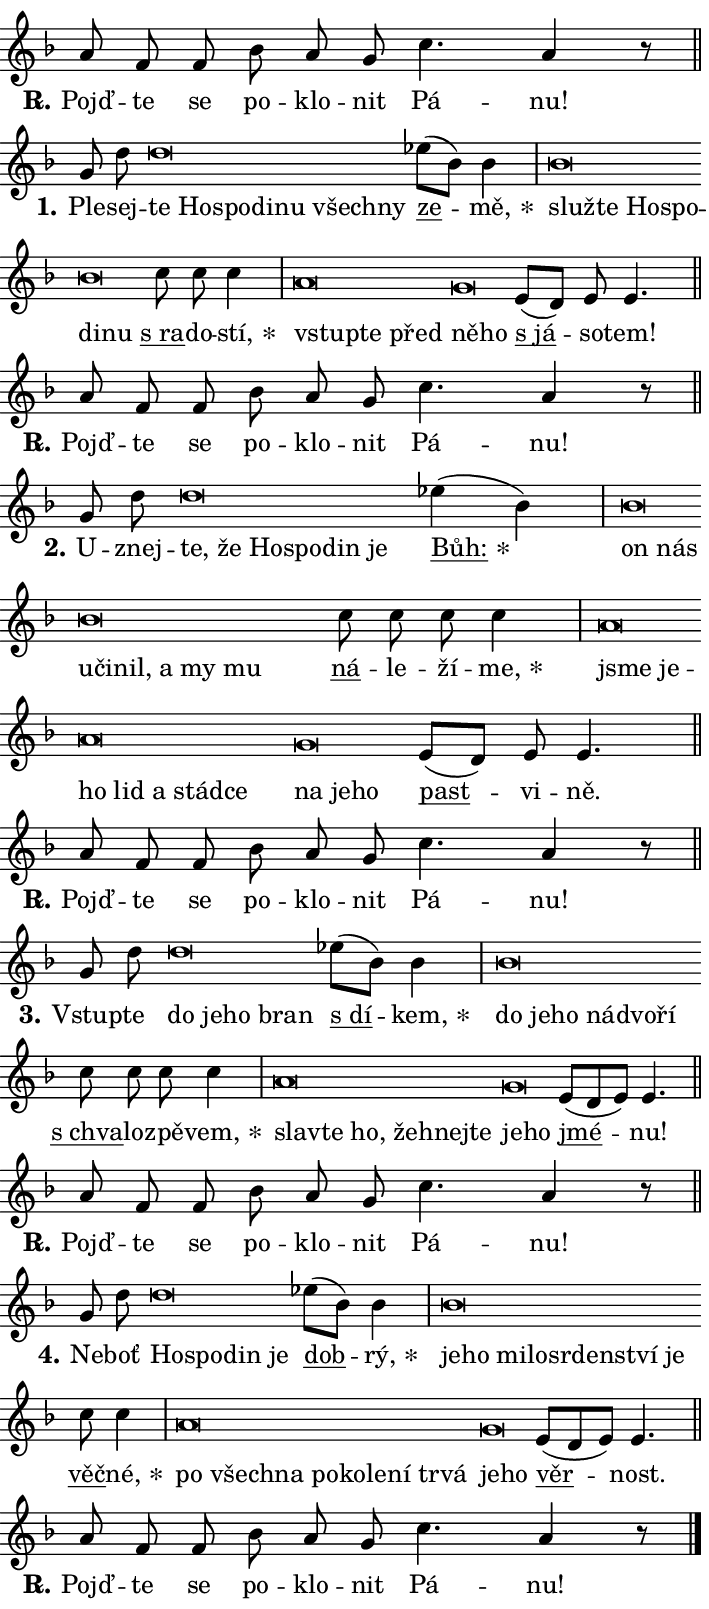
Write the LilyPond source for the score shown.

\version "2.24.0"
\header { tagline = "" }
\paper {
  indent = 0\cm
  top-margin = 0\cm
  right-margin = 0.13\cm % to fit lyric hyphens
  bottom-margin = 0\cm
  left-margin = 0\cm
  paper-width = 12\cm
  page-breaking = #ly:one-page-breaking
  system-system-spacing.basic-distance = #11
  score-system-spacing.basic-distance = #11
  ragged-last = ##f
}


%% Author: Thomas Morley
%% https://lists.gnu.org/archive/html/lilypond-user/2020-05/msg00002.html
#(define (line-position grob)
"Returns position of @var[grob} in current system:
   @code{'start}, if at first time-step
   @code{'end}, if at last time-step
   @code{'middle} otherwise
"
  (let* ((col (ly:item-get-column grob))
         (ln (ly:grob-object col 'left-neighbor))
         (rn (ly:grob-object col 'right-neighbor))
         (col-to-check-left (if (ly:grob? ln) ln col))
         (col-to-check-right (if (ly:grob? rn) rn col))
         (break-dir-left
           (and
             (ly:grob-property col-to-check-left 'non-musical #f)
             (ly:item-break-dir col-to-check-left)))
         (break-dir-right
           (and
             (ly:grob-property col-to-check-right 'non-musical #f)
             (ly:item-break-dir col-to-check-right))))
        (cond ((eqv? 1 break-dir-left) 'start)
              ((eqv? -1 break-dir-right) 'end)
              (else 'middle))))

#(define (tranparent-at-line-position vctor)
  (lambda (grob)
  "Relying on @code{line-position} select the relevant enry from @var{vctor}.
Used to determine transparency,"
    (case (line-position grob)
      ((end) (not (vector-ref vctor 0)))
      ((middle) (not (vector-ref vctor 1)))
      ((start) (not (vector-ref vctor 2))))))

noteHeadBreakVisibility =
#(define-music-function (break-visibility)(vector?)
"Makes @code{NoteHead}s transparent relying on @var{break-visibility}"
#{
  \override NoteHead.transparent =
    #(tranparent-at-line-position break-visibility)
#})

#(define delete-ledgers-for-transparent-note-heads
  (lambda (grob)
    "Reads whether a @code{NoteHead} is transparent.
If so this @code{NoteHead} is removed from @code{'note-heads} from
@var{grob}, which is supposed to be @code{LedgerLineSpanner}.
As a result ledgers are not printed for this @code{NoteHead}"
    (let* ((nhds-array (ly:grob-object grob 'note-heads))
           (nhds-list
             (if (ly:grob-array? nhds-array)
                 (ly:grob-array->list nhds-array)
                 '()))
           ;; Relies on the transparent-property being done before
           ;; Staff.LedgerLineSpanner.after-line-breaking is executed.
           ;; This is fragile ...
           (to-keep
             (remove
               (lambda (nhd)
                 (ly:grob-property nhd 'transparent #f))
               nhds-list)))
      ;; TODO find a better method to iterate over grob-arrays, similiar
      ;; to filter/remove etc for lists
      ;; For now rebuilt from scratch
      (set! (ly:grob-object grob 'note-heads)  '())
      (for-each
        (lambda (nhd)
          (ly:pointer-group-interface::add-grob grob 'note-heads nhd))
        to-keep))))

squashNotes = {
  \override NoteHead.X-extent = #'(-0.2 . 0.2)
  \override NoteHead.Y-extent = #'(-0.75 . 0)
  \override NoteHead.stencil =
    #(lambda (grob)
       (let ((pos (ly:grob-property grob 'staff-position)))
         (begin
           (if (< pos -7) (display "ERROR: Lower brevis then expected\n") (display ""))
           (if (<= pos -6) ly:text-interface::print ly:note-head::print))))
}
unSquashNotes = {
  \revert NoteHead.X-extent
  \revert NoteHead.Y-extent
  \revert NoteHead.stencil
}

hideNotes = \noteHeadBreakVisibility #begin-of-line-visible
unHideNotes = \noteHeadBreakVisibility #all-visible

% work-around for resetting accidentals
% https://lilypond.org/doc/v2.23/Documentation/notation/displaying-rhythms#unmetered-music
cadenzaMeasure = {
  \cadenzaOff
  \partial 1024 s1024
  \cadenzaOn
}

#(define-markup-command (accent layout props text) (markup?)
  "Underline accented syllable"
  (interpret-markup layout props
    #{\markup \override #'(offset . 4.3) \underline { #text }#}))

responsum = \markup \concat {
  "R" \hspace #-1.05 \path #0.1 #'((moveto 0 0.07) (lineto 0.9 0.8)) \hspace #0.05 "."
}

spaceSize = #0.6828661417322834 % exact space size for TeX Gyre Schola

\layout {
  \context {
    \Staff
    \remove "Time_signature_engraver"
    \override LedgerLineSpanner.after-line-breaking = #delete-ledgers-for-transparent-note-heads
  }
  \context {
    \Lyrics {
      \override LyricSpace.minimum-distance = \spaceSize
      \override LyricText.font-name = #"TeX Gyre Schola"
      \override LyricText.font-size = 1
      \override StanzaNumber.font-name = #"TeX Gyre Schola Bold"
      \override StanzaNumber.font-size = 1
    }
  }
  \context {
    \Score 
    \override NoteHead.text =
      #(lambda (grob) 
        (let ((pos (ly:grob-property grob 'staff-position)))
          #{\markup {
            \combine
              \halign #-0.55 \raise #(if (= pos -6) 0 0.5) \override #'(thickness . 2) \draw-line #'(3.2 . 0)
              \musicglyph "noteheads.sM1"
          }#}))
  }
}

% magnetic-lyrics.ily
%
%   written by
%     Jean Abou Samra <jean@abou-samra.fr>
%     Werner Lemberg <wl@gnu.org>
%
%   adapted by
%     Jiri Hon <jiri.hon@gmail.com>
%
% Version 2022-Apr-15

% https://www.mail-archive.com/lilypond-user@gnu.org/msg149350.html

#(define (Left_hyphen_pointer_engraver context)
   "Collect syllable-hyphen-syllable occurrences in lyrics and store
them in properties.  This engraver only looks to the left.  For
example, if the lyrics input is @code{foo -- bar}, it does the
following.

@itemize @bullet
@item
Set the @code{text} property of the @code{LyricHyphen} grob between
@q{foo} and @q{bar} to @code{foo}.

@item
Set the @code{left-hyphen} property of the @code{LyricText} grob with
text @q{foo} to the @code{LyricHyphen} grob between @q{foo} and
@q{bar}.
@end itemize

Use this auxiliary engraver in combination with the
@code{lyric-@/text::@/apply-@/magnetic-@/offset!} hook."
   (let ((hyphen #f)
         (text #f))
     (make-engraver
      (acknowledgers
       ((lyric-syllable-interface engraver grob source-engraver)
        (set! text grob)))
      (end-acknowledgers
       ((lyric-hyphen-interface engraver grob source-engraver)
        ;(when (not (grob::has-interface grob 'lyric-space-interface))
          (set! hyphen grob)));)
      ((stop-translation-timestep engraver)
       (when (and text hyphen)
         (ly:grob-set-object! text 'left-hyphen hyphen))
       (set! text #f)
       (set! hyphen #f)))))

#(define (lyric-text::apply-magnetic-offset! grob)
   "If the space between two syllables is less than the value in
property @code{LyricText@/.details@/.squash-threshold}, move the right
syllable to the left so that it gets concatenated with the left
syllable.

Use this function as a hook for
@code{LyricText@/.after-@/line-@/breaking} if the
@code{Left_@/hyphen_@/pointer_@/engraver} is active."
   (let ((hyphen (ly:grob-object grob 'left-hyphen #f)))
     (when hyphen
       (let ((left-text (ly:spanner-bound hyphen LEFT)))
         (when (grob::has-interface left-text 'lyric-syllable-interface)
           (let* ((common (ly:grob-common-refpoint grob left-text X))
                  (this-x-ext (ly:grob-extent grob common X))
                  (left-x-ext
                   (begin
                     ;; Trigger magnetism for left-text.
                     (ly:grob-property left-text 'after-line-breaking)
                     (ly:grob-extent left-text common X)))
                  ;; `delta` is the gap width between two syllables.
                  (delta (- (interval-start this-x-ext)
                            (interval-end left-x-ext)))
                  (details (ly:grob-property grob 'details))
                  (threshold (assoc-get 'squash-threshold details 0.2)))
             (when (< delta threshold)
               (let* (;; We have to manipulate the input text so that
                      ;; ligatures crossing syllable boundaries are not
                      ;; disabled.  For languages based on the Latin
                      ;; script this is essentially a beautification.
                      ;; However, for non-Western scripts it can be a
                      ;; necessity.
                      (lt (ly:grob-property left-text 'text))
                      (rt (ly:grob-property grob 'text))
                      (is-space (grob::has-interface hyphen 'lyric-space-interface))
                      (space (if is-space " " ""))
                      (extra-delta (if is-space spaceSize 0))
                      ;; Append new syllable.
                      (ltrt-space (if (and (string? lt) (string? rt))
                                (string-append lt space rt)
                                (make-concat-markup (list lt space rt))))
                      ;; Right-align `ltrt` to the right side.
                      (ltrt-space-markup (grob-interpret-markup
                               grob
                               (make-translate-markup
                                (cons (interval-length this-x-ext) 0)
                                (make-right-align-markup ltrt-space)))))
                 (begin
                   ;; Don't print `left-text`.
                   (ly:grob-set-property! left-text 'stencil #f)
                   ;; Set text and stencil (which holds all collected
                   ;; syllables so far) and shift it to the left.
                   (ly:grob-set-property! grob 'text ltrt-space)
                   (ly:grob-set-property! grob 'stencil ltrt-space-markup)
                   (ly:grob-translate-axis! grob (- (- delta extra-delta)) X))))))))))


#(define (lyric-hyphen::displace-bounds-first grob)
   ;; Make very sure this callback isn't triggered too early.
   (let ((left (ly:spanner-bound grob LEFT))
         (right (ly:spanner-bound grob RIGHT)))
     (ly:grob-property left 'after-line-breaking)
     (ly:grob-property right 'after-line-breaking)
     (ly:lyric-hyphen::print grob)))

squashThreshold = #0.4

\layout {
  \context {
    \Lyrics
    \consists #Left_hyphen_pointer_engraver
    \override LyricText.after-line-breaking =
      #lyric-text::apply-magnetic-offset!
    \override LyricHyphen.stencil = #lyric-hyphen::displace-bounds-first
    \override LyricText.details.squash-threshold = \squashThreshold
    \override LyricHyphen.minimum-distance = 0
    \override LyricHyphen.minimum-length = \squashThreshold
  }
}

squashText = \override LyricText.details.squash-threshold = 9999
unSquashText = \override LyricText.details.squash-threshold = \squashThreshold

leftText = \override LyricText.self-alignment-X = #LEFT
unLeftText = \revert LyricText.self-alignment-X

starOffset = #(lambda (grob) 
                (let ((x_offset (ly:self-alignment-interface::aligned-on-x-parent grob)))
                  (if (= x_offset 0) 0 (+ x_offset 1.2))))

star = #(define-music-function (syllable)(string?)
"Append star separator at the end of a syllable"
#{
  \once \override LyricText.X-offset = #starOffset
  \lyricmode { \markup {
    #syllable
    \override #'((font-name . "TeX Gyre Schola Bold")) \hspace #0.2 \lower #0.65 \larger "*"
  } }
#})

starAccent = #(define-music-function (syllable)(string?)
"Append star separator at the end of a syllable and make accent"
#{
  \once \override LyricText.X-offset = #starOffset
  \lyricmode { \markup {
    \accent #syllable
    \override #'((font-name . "TeX Gyre Schola Bold")) \hspace #0.2 \lower #0.65 \larger "*"
  } }
#})

breath = #(define-music-function (syllable)(string?)
"Append breathing indicator at the end of a syllable"
#{
  \lyricmode { \markup { #syllable "+" } }
#})

optionalBreath = #(define-music-function (syllable)(string?)
"Append optional breathing indicator at the end of a syllable"
#{
  \lyricmode { \markup { #syllable "(+)" } }
#})


\score {
    <<
        \new Voice = "melody" { \cadenzaOn \key f \major \relative { a'8 f f bes a g c4. a4 r8 \cadenzaMeasure \bar "||" \break } }
        \new Lyrics \lyricsto "melody" { \lyricmode { \set stanza = \responsum
Pojď -- te se po -- klo -- nit Pá -- nu! } }
    >>
    \layout {}
}

\score {
    <<
        \new Voice = "melody" { \cadenzaOn \key f \major \relative { g'8 d' \bar "" \squashNotes d\breve*1/16 \hideNotes \breve*1/16 \bar "" \breve*1/16 \bar "" \breve*1/16 \bar "" \breve*1/16 \bar "" \breve*1/16 \breve*1/16 \bar "" \unHideNotes \unSquashNotes \bar "" es8[( bes)] bes4 \cadenzaMeasure \bar "|" \squashNotes bes\breve*1/16 \hideNotes \breve*1/16 \bar "" \breve*1/16 \bar "" \breve*1/16 \bar "" \breve*1/16 \breve*1/16 \bar "" \unHideNotes \unSquashNotes \bar "" c8 c c4 \cadenzaMeasure \bar "|" \squashNotes a\breve*1/16 \hideNotes \breve*1/16 \breve*1/16 \bar "" \unHideNotes \unSquashNotes \squashNotes g\breve*1/16 \hideNotes \breve*1/16 \bar "" \unHideNotes \unSquashNotes \bar "" e8[( d)] e e4. \cadenzaMeasure \bar "||" \break } }
        \new Lyrics \lyricsto "melody" { \lyricmode { \set stanza = "1."
Ple -- sej -- \leftText te \squashText Ho -- spo -- di -- nu všech -- ny \unLeftText \unSquashText \markup \accent ze -- \star mě, \leftText služ -- \squashText te Ho -- spo -- di -- nu \unLeftText \unSquashText \markup \accent "s ra" -- do -- \star stí, \leftText vstup -- \squashText te před \unSquashText ně -- \squashText ho \unLeftText \unSquashText \markup \accent "s já" -- so -- tem! } }
    >>
    \layout {}
}

\score {
    <<
        \new Voice = "melody" { \cadenzaOn \key f \major \relative { a'8 f f bes a g c4. a4 r8 \cadenzaMeasure \bar "||" \break } }
        \new Lyrics \lyricsto "melody" { \lyricmode { \set stanza = \responsum
Pojď -- te se po -- klo -- nit Pá -- nu! } }
    >>
    \layout {}
}

\score {
    <<
        \new Voice = "melody" { \cadenzaOn \key f \major \relative { g'8 d' \bar "" \squashNotes d\breve*1/16 \hideNotes \breve*1/16 \bar "" \breve*1/16 \bar "" \breve*1/16 \bar "" \breve*1/16 \breve*1/16 \bar "" \unHideNotes \unSquashNotes \bar "" es4( bes) \cadenzaMeasure \bar "|" \squashNotes bes\breve*1/16 \hideNotes \breve*1/16 \bar "" \breve*1/16 \bar "" \breve*1/16 \bar "" \breve*1/16 \bar "" \breve*1/16 \bar "" \breve*1/16 \breve*1/16 \bar "" \unHideNotes \unSquashNotes \bar "" c8 c c c4 \cadenzaMeasure \bar "|" \squashNotes a\breve*1/16 \hideNotes \breve*1/16 \bar "" \breve*1/16 \bar "" \breve*1/16 \bar "" \breve*1/16 \bar "" \breve*1/16 \breve*1/16 \bar "" \unHideNotes \unSquashNotes \squashNotes g\breve*1/16 \hideNotes \breve*1/16 \breve*1/16 \bar "" \unHideNotes \unSquashNotes \bar "" e8[( d)] e e4. \cadenzaMeasure \bar "||" \break } }
        \new Lyrics \lyricsto "melody" { \lyricmode { \set stanza = "2."
U -- znej -- \leftText te, \squashText že Ho -- spo -- din je \unLeftText \unSquashText \starAccent Bůh: \leftText on \squashText nás u -- či -- nil, a my mu \unLeftText \unSquashText \markup \accent ná -- le -- ží -- \star me, \leftText jsme \squashText je -- ho lid a stád -- ce \unSquashText na \squashText je -- ho \unLeftText \unSquashText \markup \accent past -- vi -- ně. } }
    >>
    \layout {}
}

\score {
    <<
        \new Voice = "melody" { \cadenzaOn \key f \major \relative { a'8 f f bes a g c4. a4 r8 \cadenzaMeasure \bar "||" \break } }
        \new Lyrics \lyricsto "melody" { \lyricmode { \set stanza = \responsum
Pojď -- te se po -- klo -- nit Pá -- nu! } }
    >>
    \layout {}
}

\score {
    <<
        \new Voice = "melody" { \cadenzaOn \key f \major \relative { g'8 d' \bar "" \squashNotes d\breve*1/16 \hideNotes \breve*1/16 \bar "" \breve*1/16 \breve*1/16 \bar "" \unHideNotes \unSquashNotes \bar "" es8[( bes)] bes4 \cadenzaMeasure \bar "|" \squashNotes bes\breve*1/16 \hideNotes \breve*1/16 \bar "" \breve*1/16 \bar "" \breve*1/16 \bar "" \breve*1/16 \breve*1/16 \bar "" \unHideNotes \unSquashNotes \bar "" c8 c c c4 \cadenzaMeasure \bar "|" \squashNotes a\breve*1/16 \hideNotes \breve*1/16 \bar "" \breve*1/16 \bar "" \breve*1/16 \bar "" \breve*1/16 \breve*1/16 \bar "" \unHideNotes \unSquashNotes \squashNotes g\breve*1/16 \hideNotes \breve*1/16 \bar "" \unHideNotes \unSquashNotes \bar "" e8[( d e)] e4. \cadenzaMeasure \bar "||" \break } }
        \new Lyrics \lyricsto "melody" { \lyricmode { \set stanza = "3."
Vstup -- te \leftText do \squashText je -- ho bran \unLeftText \unSquashText \markup \accent "s dí" -- \star kem, \leftText do \squashText je -- ho ná -- dvo -- ří \unLeftText \unSquashText \markup \accent "s chva" -- lo -- zpě -- \star vem, \leftText sla -- \squashText vte ho, žeh -- nej -- te \unSquashText je -- \squashText ho \unLeftText \unSquashText \markup \accent jmé -- nu! } }
    >>
    \layout {}
}

\score {
    <<
        \new Voice = "melody" { \cadenzaOn \key f \major \relative { a'8 f f bes a g c4. a4 r8 \cadenzaMeasure \bar "||" \break } }
        \new Lyrics \lyricsto "melody" { \lyricmode { \set stanza = \responsum
Pojď -- te se po -- klo -- nit Pá -- nu! } }
    >>
    \layout {}
}

\score {
    <<
        \new Voice = "melody" { \cadenzaOn \key f \major \relative { g'8 d' \bar "" \squashNotes d\breve*1/16 \hideNotes \breve*1/16 \bar "" \breve*1/16 \breve*1/16 \bar "" \unHideNotes \unSquashNotes \bar "" es8[( bes)] bes4 \cadenzaMeasure \bar "|" \squashNotes bes\breve*1/16 \hideNotes \breve*1/16 \bar "" \breve*1/16 \bar "" \breve*1/16 \bar "" \breve*1/16 \bar "" \breve*1/16 \bar "" \breve*1/16 \breve*1/16 \bar "" \unHideNotes \unSquashNotes \bar "" c8 c4 \cadenzaMeasure \bar "|" \squashNotes a\breve*1/16 \hideNotes \breve*1/16 \bar "" \breve*1/16 \bar "" \breve*1/16 \bar "" \breve*1/16 \bar "" \breve*1/16 \bar "" \breve*1/16 \bar "" \breve*1/16 \breve*1/16 \bar "" \unHideNotes \unSquashNotes \squashNotes g\breve*1/16 \hideNotes \breve*1/16 \bar "" \unHideNotes \unSquashNotes \bar "" e8[( d e)] e4. \cadenzaMeasure \bar "||" \break } }
        \new Lyrics \lyricsto "melody" { \lyricmode { \set stanza = "4."
Ne -- boť \leftText Ho -- \squashText spo -- din je \unLeftText \unSquashText \markup \accent dob -- \star rý, \leftText je -- \squashText ho mi -- lo -- sr -- den -- ství je \unLeftText \unSquashText \markup \accent věč -- \star né, \leftText po \squashText všech -- na po -- ko -- le -- ní tr -- vá \unSquashText je -- \squashText ho \unLeftText \unSquashText \markup \accent věr -- nost. } }
    >>
    \layout {}
}

\score {
    <<
        \new Voice = "melody" { \cadenzaOn \key f \major \relative { a'8 f f bes a g c4. a4 r8 \cadenzaMeasure \bar "||" \break } \bar "|." }
        \new Lyrics \lyricsto "melody" { \lyricmode { \set stanza = \responsum
Pojď -- te se po -- klo -- nit Pá -- nu! } }
    >>
    \layout {}
}
